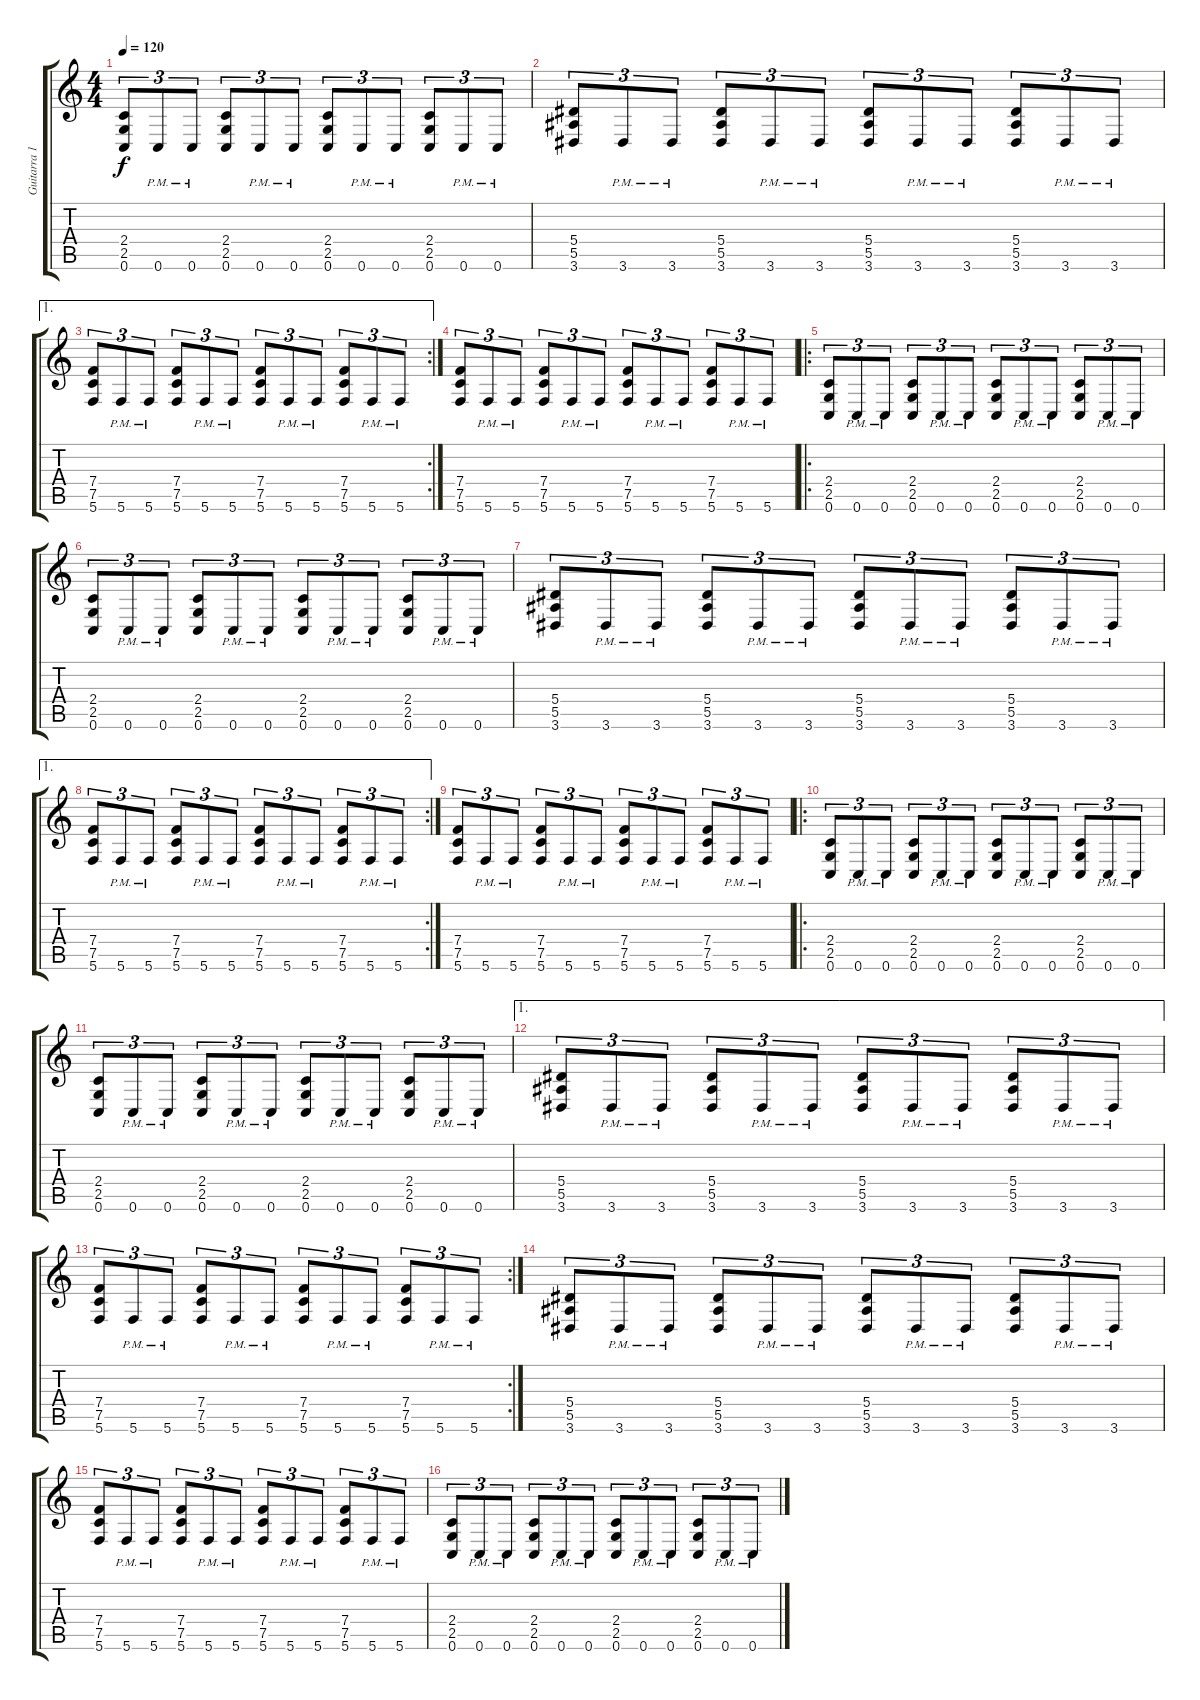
\track ("Guitarra 1" "Guitarra 1") {instrument overdrivenguitar}
\staff {score tabs}
\tuning (C4 G3 Eb3 Bb2 F2 C2) {hide}
\ts (4 4)
\tempo 120
\clef g2
\ks c
(2.4 2.5 0.6).8{tu (3 2) dy f} 0.6{pm}.8{tu (3 2)} 0.6{pm}.8{tu (3 2)} (2.4 2.5 0.6).8{tu (3 2)} 0.6{pm}.8{tu (3 2)} 0.6{pm}.8{tu (3 2)} (2.4 2.5 0.6).8{tu (3 2)} 0.6{pm}.8{tu (3 2)} 0.6{pm}.8{tu (3 2)} (2.4 2.5 0.6).8{tu (3 2)} 0.6{pm}.8{tu (3 2)} 0.6{pm}.8{tu (3 2)} |
(5.4 5.5 3.6).8{tu (3 2)} 3.6{pm}.8{tu (3 2)} 3.6{pm}.8{tu (3 2)} (5.4 5.5 3.6).8{tu (3 2)} 3.6{pm}.8{tu (3 2)} 3.6{pm}.8{tu (3 2)} (5.4 5.5 3.6).8{tu (3 2)} 3.6{pm}.8{tu (3 2)} 3.6{pm}.8{tu (3 2)} (5.4 5.5 3.6).8{tu (3 2)} 3.6{pm}.8{tu (3 2)} 3.6{pm}.8{tu (3 2)} |
\ae 1
\rc 2
(7.4 7.5 5.6).8{tu (3 2)} 5.6{pm}.8{tu (3 2)} 5.6{pm}.8{tu (3 2)} (7.4 7.5 5.6).8{tu (3 2)} 5.6{pm}.8{tu (3 2)} 5.6{pm}.8{tu (3 2)} (7.4 7.5 5.6).8{tu (3 2)} 5.6{pm}.8{tu (3 2)} 5.6{pm}.8{tu (3 2)} (7.4 7.5 5.6).8{tu (3 2)} 5.6{pm}.8{tu (3 2)} 5.6{pm}.8{tu (3 2)} |
(7.4 7.5 5.6).8{tu (3 2)} 5.6{pm}.8{tu (3 2)} 5.6{pm}.8{tu (3 2)} (7.4 7.5 5.6).8{tu (3 2)} 5.6{pm}.8{tu (3 2)} 5.6{pm}.8{tu (3 2)} (7.4 7.5 5.6).8{tu (3 2)} 5.6{pm}.8{tu (3 2)} 5.6{pm}.8{tu (3 2)} (7.4 7.5 5.6).8{tu (3 2)} 5.6{pm}.8{tu (3 2)} 5.6{pm}.8{tu (3 2)} |
\ro
(2.4 2.5 0.6).8{tu (3 2)} 0.6{pm}.8{tu (3 2)} 0.6{pm}.8{tu (3 2)} (2.4 2.5 0.6).8{tu (3 2)} 0.6{pm}.8{tu (3 2)} 0.6{pm}.8{tu (3 2)} (2.4 2.5 0.6).8{tu (3 2)} 0.6{pm}.8{tu (3 2)} 0.6{pm}.8{tu (3 2)} (2.4 2.5 0.6).8{tu (3 2)} 0.6{pm}.8{tu (3 2)} 0.6{pm}.8{tu (3 2)} |
(2.4 2.5 0.6).8{tu (3 2)} 0.6{pm}.8{tu (3 2)} 0.6{pm}.8{tu (3 2)} (2.4 2.5 0.6).8{tu (3 2)} 0.6{pm}.8{tu (3 2)} 0.6{pm}.8{tu (3 2)} (2.4 2.5 0.6).8{tu (3 2)} 0.6{pm}.8{tu (3 2)} 0.6{pm}.8{tu (3 2)} (2.4 2.5 0.6).8{tu (3 2)} 0.6{pm}.8{tu (3 2)} 0.6{pm}.8{tu (3 2)} |
(5.4 5.5 3.6).8{tu (3 2)} 3.6{pm}.8{tu (3 2)} 3.6{pm}.8{tu (3 2)} (5.4 5.5 3.6).8{tu (3 2)} 3.6{pm}.8{tu (3 2)} 3.6{pm}.8{tu (3 2)} (5.4 5.5 3.6).8{tu (3 2)} 3.6{pm}.8{tu (3 2)} 3.6{pm}.8{tu (3 2)} (5.4 5.5 3.6).8{tu (3 2)} 3.6{pm}.8{tu (3 2)} 3.6{pm}.8{tu (3 2)} |
\ae 1
\rc 2
(7.4 7.5 5.6).8{tu (3 2)} 5.6{pm}.8{tu (3 2)} 5.6{pm}.8{tu (3 2)} (7.4 7.5 5.6).8{tu (3 2)} 5.6{pm}.8{tu (3 2)} 5.6{pm}.8{tu (3 2)} (7.4 7.5 5.6).8{tu (3 2)} 5.6{pm}.8{tu (3 2)} 5.6{pm}.8{tu (3 2)} (7.4 7.5 5.6).8{tu (3 2)} 5.6{pm}.8{tu (3 2)} 5.6{pm}.8{tu (3 2)} |
(7.4 7.5 5.6).8{tu (3 2)} 5.6{pm}.8{tu (3 2)} 5.6{pm}.8{tu (3 2)} (7.4 7.5 5.6).8{tu (3 2)} 5.6{pm}.8{tu (3 2)} 5.6{pm}.8{tu (3 2)} (7.4 7.5 5.6).8{tu (3 2)} 5.6{pm}.8{tu (3 2)} 5.6{pm}.8{tu (3 2)} (7.4 7.5 5.6).8{tu (3 2)} 5.6{pm}.8{tu (3 2)} 5.6{pm}.8{tu (3 2)} |
\ro
(2.4 2.5 0.6).8{tu (3 2)} 0.6{pm}.8{tu (3 2)} 0.6{pm}.8{tu (3 2)} (2.4 2.5 0.6).8{tu (3 2)} 0.6{pm}.8{tu (3 2)} 0.6{pm}.8{tu (3 2)} (2.4 2.5 0.6).8{tu (3 2)} 0.6{pm}.8{tu (3 2)} 0.6{pm}.8{tu (3 2)} (2.4 2.5 0.6).8{tu (3 2)} 0.6{pm}.8{tu (3 2)} 0.6{pm}.8{tu (3 2)} |
(2.4 2.5 0.6).8{tu (3 2)} 0.6{pm}.8{tu (3 2)} 0.6{pm}.8{tu (3 2)} (2.4 2.5 0.6).8{tu (3 2)} 0.6{pm}.8{tu (3 2)} 0.6{pm}.8{tu (3 2)} (2.4 2.5 0.6).8{tu (3 2)} 0.6{pm}.8{tu (3 2)} 0.6{pm}.8{tu (3 2)} (2.4 2.5 0.6).8{tu (3 2)} 0.6{pm}.8{tu (3 2)} 0.6{pm}.8{tu (3 2)} |
\ae 1
(5.4 5.5 3.6).8{tu (3 2)} 3.6{pm}.8{tu (3 2)} 3.6{pm}.8{tu (3 2)} (5.4 5.5 3.6).8{tu (3 2)} 3.6{pm}.8{tu (3 2)} 3.6{pm}.8{tu (3 2)} (5.4 5.5 3.6).8{tu (3 2)} 3.6{pm}.8{tu (3 2)} 3.6{pm}.8{tu (3 2)} (5.4 5.5 3.6).8{tu (3 2)} 3.6{pm}.8{tu (3 2)} 3.6{pm}.8{tu (3 2)} |
\rc 2
(7.4 7.5 5.6).8{tu (3 2)} 5.6{pm}.8{tu (3 2)} 5.6{pm}.8{tu (3 2)} (7.4 7.5 5.6).8{tu (3 2)} 5.6{pm}.8{tu (3 2)} 5.6{pm}.8{tu (3 2)} (7.4 7.5 5.6).8{tu (3 2)} 5.6{pm}.8{tu (3 2)} 5.6{pm}.8{tu (3 2)} (7.4 7.5 5.6).8{tu (3 2)} 5.6{pm}.8{tu (3 2)} 5.6{pm}.8{tu (3 2)} |
(5.4 5.5 3.6).8{tu (3 2)} 3.6{pm}.8{tu (3 2)} 3.6{pm}.8{tu (3 2)} (5.4 5.5 3.6).8{tu (3 2)} 3.6{pm}.8{tu (3 2)} 3.6{pm}.8{tu (3 2)} (5.4 5.5 3.6).8{tu (3 2)} 3.6{pm}.8{tu (3 2)} 3.6{pm}.8{tu (3 2)} (5.4 5.5 3.6).8{tu (3 2)} 3.6{pm}.8{tu (3 2)} 3.6{pm}.8{tu (3 2)} |
(7.4 7.5 5.6).8{tu (3 2)} 5.6{pm}.8{tu (3 2)} 5.6{pm}.8{tu (3 2)} (7.4 7.5 5.6).8{tu (3 2)} 5.6{pm}.8{tu (3 2)} 5.6{pm}.8{tu (3 2)} (7.4 7.5 5.6).8{tu (3 2)} 5.6{pm}.8{tu (3 2)} 5.6{pm}.8{tu (3 2)} (7.4 7.5 5.6).8{tu (3 2)} 5.6{pm}.8{tu (3 2)} 5.6{pm}.8{tu (3 2)} |
(2.4 2.5 0.6).8{tu (3 2)} 0.6{pm}.8{tu (3 2)} 0.6{pm}.8{tu (3 2)} (2.4 2.5 0.6).8{tu (3 2)} 0.6{pm}.8{tu (3 2)} 0.6{pm}.8{tu (3 2)} (2.4 2.5 0.6).8{tu (3 2)} 0.6{pm}.8{tu (3 2)} 0.6{pm}.8{tu (3 2)} (2.4 2.5 0.6).8{tu (3 2)} 0.6{pm}.8{tu (3 2)} 0.6{pm}.8{tu (3 2)}
